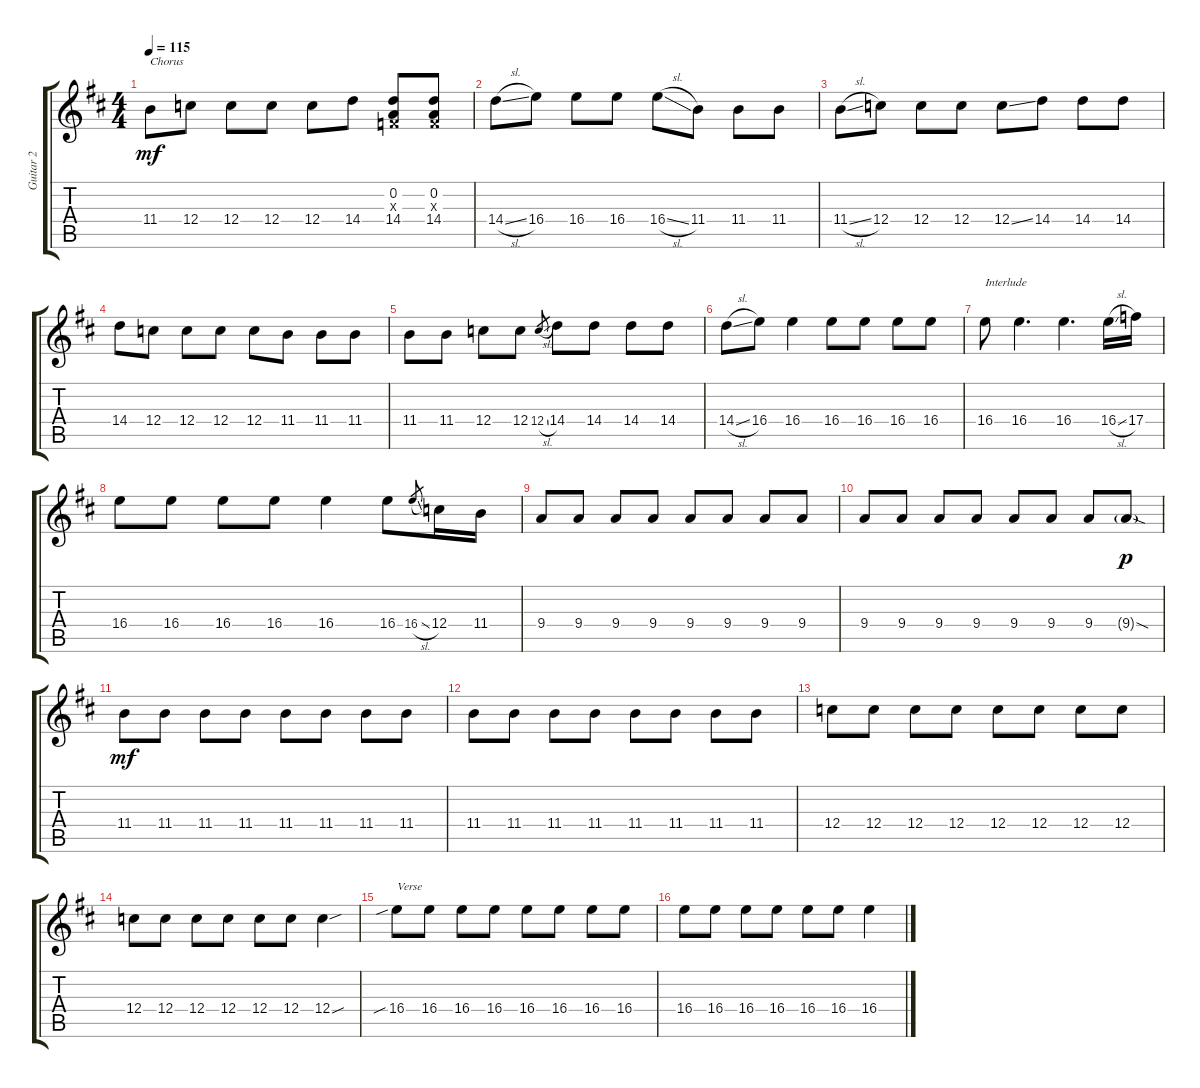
\track ("Guitar 2" "Guitar 2") {instrument distortionguitar}
\staff {score tabs}
\tuning (D4 A3 F3 C3 G2 D2) {hide}
\ts (4 4)
\tempo 115
\clef g2
\ks d
11.4.8{txt "Chorus" dy mf} 12.4.8 12.4.8 12.4.8 12.4.8 14.4.8 (0.2 0.3{x} 14.4).8 (0.2 0.3{x} 14.4).8 |
14.4{sl}.8 16.4.8 16.4.8 16.4.8 16.4{sl}.8 11.4.8 11.4.8 11.4.8 |
11.4{sl}.8 12.4.8 12.4.8 12.4.8 12.4{ss}.8 14.4.8 14.4.8 14.4.8 |
14.4.8 12.4.8 12.4.8 12.4.8 12.4.8 11.4.8 11.4.8 11.4.8 |
11.4.8 11.4.8 12.4.8 12.4.8 12.4{sl}.8{gr} 14.4.8 14.4.8 14.4.8 14.4.8 |
14.4{sl}.8 16.4.8 16.4.4 16.4.8 16.4.8 16.4.8 16.4.8 |
16.4.8{txt "Interlude"} 16.4.4{d} 16.4.4{d} 16.4{sl}.16 17.4.16 |
16.4.8 16.4.8 16.4.8 16.4.8 16.4.4 16.4.8 16.4{sl}.8{gr} 12.4.16 11.4.16 |
9.4.8 9.4.8 9.4.8 9.4.8 9.4.8 9.4.8 9.4.8 9.4.8 |
9.4.8 9.4.8 9.4.8 9.4.8 9.4.8 9.4.8 9.4.8 9.4{sod g}.8{dy p} |
11.4.8{dy mf} 11.4.8 11.4.8 11.4.8 11.4.8 11.4.8 11.4.8 11.4.8 |
11.4.8 11.4.8 11.4.8 11.4.8 11.4.8 11.4.8 11.4.8 11.4.8 |
12.4.8 12.4.8 12.4.8 12.4.8 12.4.8 12.4.8 12.4.8 12.4.8 |
12.4.8 12.4.8 12.4.8 12.4.8 12.4.8 12.4.8 12.4{sou}.4 |
16.4{sib}.8{txt "Verse"} 16.4.8 16.4.8 16.4.8 16.4.8 16.4.8 16.4.8 16.4.8 |
16.4.8 16.4.8 16.4.8 16.4.8 16.4.8 16.4.8 16.4.4
